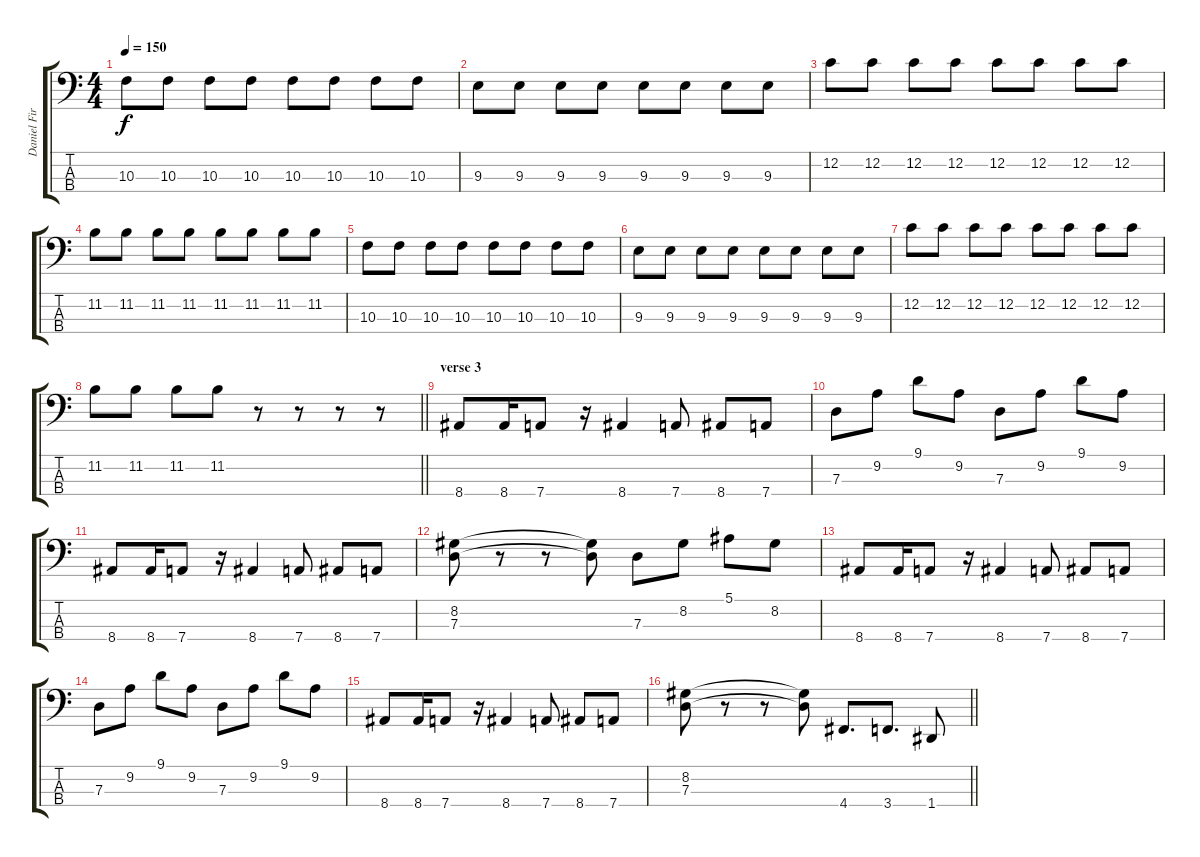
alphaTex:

\track ("Daniel Firth" "Daniel Fir") {instrument electricbassfinger}
\staff {score tabs}
\tuning (F2 C2 G1 D1) {hide}
\ts (4 4)
\tempo 150
\clef f4
\ks c
10.3.8{dy f} 10.3.8 10.3.8 10.3.8 10.3.8 10.3.8 10.3.8 10.3.8 |
9.3.8 9.3.8 9.3.8 9.3.8 9.3.8 9.3.8 9.3.8 9.3.8 |
12.2.8 12.2.8 12.2.8 12.2.8 12.2.8 12.2.8 12.2.8 12.2.8 |
11.2.8 11.2.8 11.2.8 11.2.8 11.2.8 11.2.8 11.2.8 11.2.8 |
10.3.8 10.3.8 10.3.8 10.3.8 10.3.8 10.3.8 10.3.8 10.3.8 |
9.3.8 9.3.8 9.3.8 9.3.8 9.3.8 9.3.8 9.3.8 9.3.8 |
12.2.8 12.2.8 12.2.8 12.2.8 12.2.8 12.2.8 12.2.8 12.2.8 |
\barLineRight lightlight
11.2.8 11.2.8 11.2.8 11.2.8 r.8 r.8 r.8 r.8 |
\section ("" "verse 3")
8.4.8 8.4.16 7.4.8 r.16 8.4.4 7.4.8 8.4.8 7.4.8 |
7.3.8 9.2.8 9.1.8 9.2.8 7.3.8 9.2.8 9.1.8 9.2.8 |
8.4.8 8.4.16 7.4.8 r.16 8.4.4 7.4.8 8.4.8 7.4.8 |
(8.2 7.3).8 r.8 r.8 (8.2{t} 7.3{t}).8 7.3.8 8.2.8 5.1.8 8.2.8 |
8.4.8 8.4.16 7.4.8 r.16 8.4.4 7.4.8 8.4.8 7.4.8 |
7.3.8 9.2.8 9.1.8 9.2.8 7.3.8 9.2.8 9.1.8 9.2.8 |
8.4.8 8.4.16 7.4.8 r.16 8.4.4 7.4.8 8.4.8 7.4.8 |
\barLineRight lightlight
(8.2 7.3).8 r.8 r.8 (8.2{t} 7.3{t}).8 4.4.8{d} 3.4.8{d} 1.4.8
